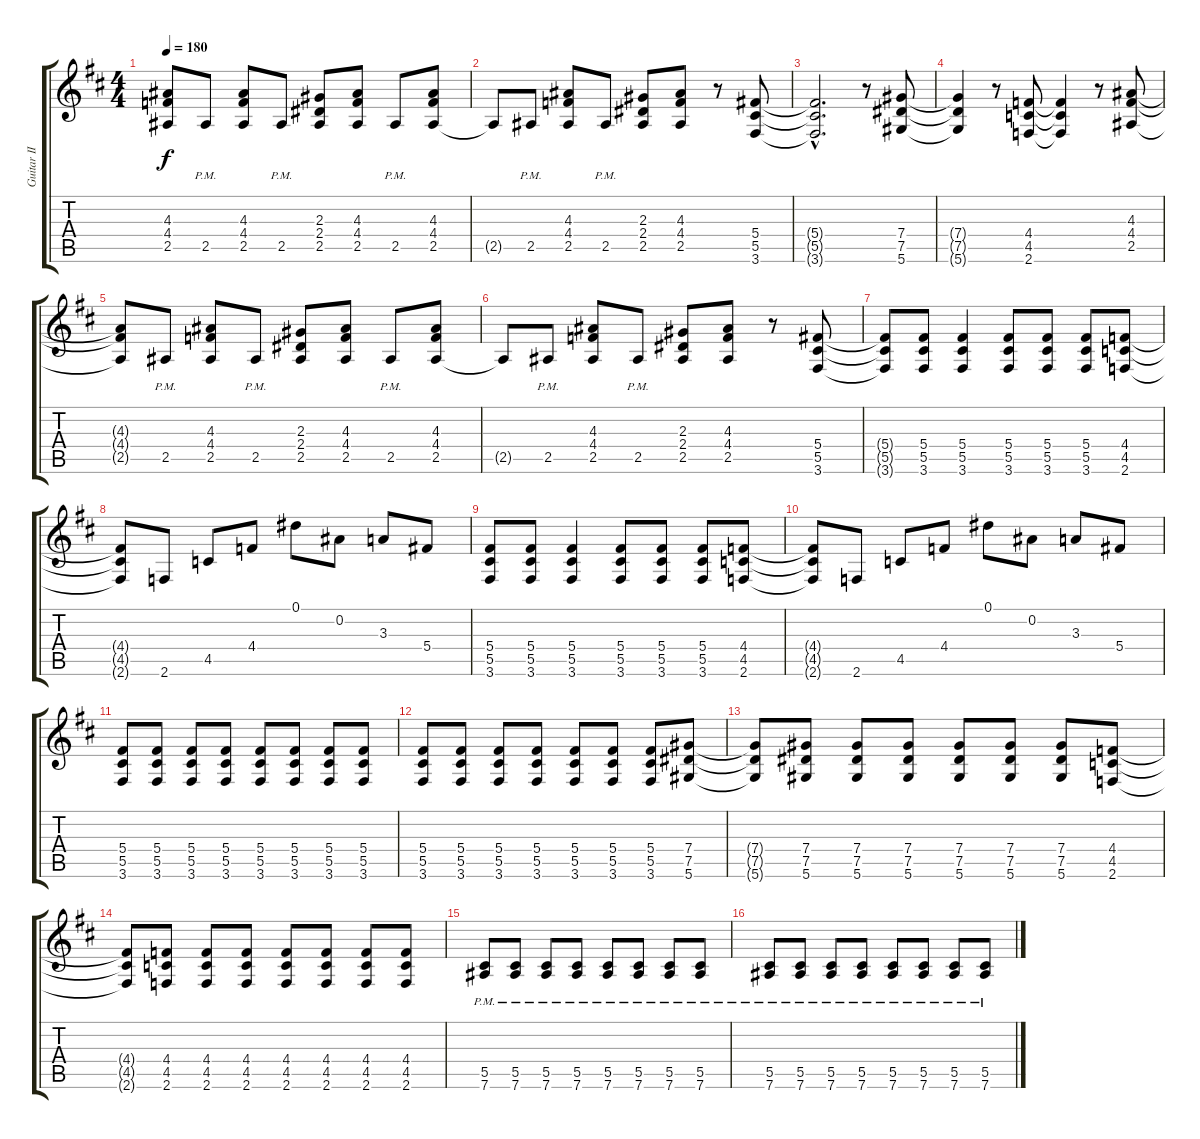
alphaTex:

\track ("Guitar II" "Guitar II") {instrument distortionguitar}
\staff {score tabs}
\tuning (Eb4 Bb3 Gb3 Db3 Ab2 Eb2) {hide}
\ts (4 4)
\tempo 180
\clef g2
\ks bminor
(4.3{t} 4.4{t} 2.5{t}).8{dy f} 2.5{pm}.8 (4.3 4.4 2.5).8 2.5{pm}.8 (2.3 2.4 2.5).8 (4.3 4.4 2.5).8 2.5{pm}.8 (4.3 4.4 2.5).8 |
2.5{t}.8 2.5{pm}.8 (4.3 4.4 2.5).8 2.5{pm}.8 (2.3 2.4 2.5).8 (4.3 4.4 2.5).8 r.8 (5.4 5.5 3.6).8 |
(5.4{hac t} 5.5{hac t} 3.6{hac t}).2{d} r.8 (7.4 7.5 5.6).8 |
(7.4{t} 7.5{t} 5.6{t}).4 r.8 (4.4 4.5 2.6).8 (4.4{t} 4.5{t} 2.6{t}).4 r.8 (4.3 4.4 2.5).8 |
(4.3{t} 4.4{t} 2.5{t}).8 2.5{pm}.8 (4.3 4.4 2.5).8 2.5{pm}.8 (2.3 2.4 2.5).8 (4.3 4.4 2.5).8 2.5{pm}.8 (4.3 4.4 2.5).8 |
2.5{t}.8 2.5{pm}.8 (4.3 4.4 2.5).8 2.5{pm}.8 (2.3 2.4 2.5).8 (4.3 4.4 2.5).8 r.8 (5.4 5.5 3.6).8 |
(5.4{t} 5.5{t} 3.6{t}).8 (5.4 5.5 3.6).8 (5.4 5.5 3.6).4 (5.4 5.5 3.6).8 (5.4 5.5 3.6).8 (5.4 5.5 3.6).8 (4.4 4.5 2.6).8 |
(4.4{t} 4.5{t} 2.6{t}).8 2.6.8 4.5.8 4.4.8 0.1.8 0.2.8 3.3.8 5.4.8 |
(5.4 5.5 3.6).8 (5.4 5.5 3.6).8 (5.4 5.5 3.6).4 (5.4 5.5 3.6).8 (5.4 5.5 3.6).8 (5.4 5.5 3.6).8 (4.4 4.5 2.6).8 |
(4.4{t} 4.5{t} 2.6{t}).8 2.6.8 4.5.8 4.4.8 0.1.8 0.2.8 3.3.8 5.4.8 |
(5.4 5.5 3.6).8 (5.4 5.5 3.6).8 (5.4 5.5 3.6).8 (5.4 5.5 3.6).8 (5.4 5.5 3.6).8 (5.4 5.5 3.6).8 (5.4 5.5 3.6).8 (5.4 5.5 3.6).8 |
(5.4 5.5 3.6).8 (5.4 5.5 3.6).8 (5.4 5.5 3.6).8 (5.4 5.5 3.6).8 (5.4 5.5 3.6).8 (5.4 5.5 3.6).8 (5.4 5.5 3.6).8 (7.4 7.5 5.6).8 |
(7.4{t} 7.5{t} 5.6{t}).8 (7.4 7.5 5.6).8 (7.4 7.5 5.6).8 (7.4 7.5 5.6).8 (7.4 7.5 5.6).8 (7.4 7.5 5.6).8 (7.4 7.5 5.6).8 (4.4 4.5 2.6).8 |
(4.4{t} 4.5{t} 2.6{t}).8 (4.4 4.5 2.6).8 (4.4 4.5 2.6).8 (4.4 4.5 2.6).8 (4.4 4.5 2.6).8 (4.4 4.5 2.6).8 (4.4 4.5 2.6).8 (4.4 4.5 2.6).8 |
(5.5{pm} 7.6{pm}).8 (5.5{pm} 7.6{pm}).8 (5.5{pm} 7.6{pm}).8 (5.5{pm} 7.6{pm}).8 (5.5{pm} 7.6{pm}).8 (5.5{pm} 7.6{pm}).8 (5.5{pm} 7.6{pm}).8 (5.5{pm} 7.6{pm}).8 |
(5.5{pm} 7.6{pm}).8 (5.5{pm} 7.6{pm}).8 (5.5{pm} 7.6{pm}).8 (5.5{pm} 7.6{pm}).8 (5.5{pm} 7.6{pm}).8 (5.5{pm} 7.6{pm}).8 (5.5{pm} 7.6{pm}).8 (5.5{pm} 7.6{pm}).8
